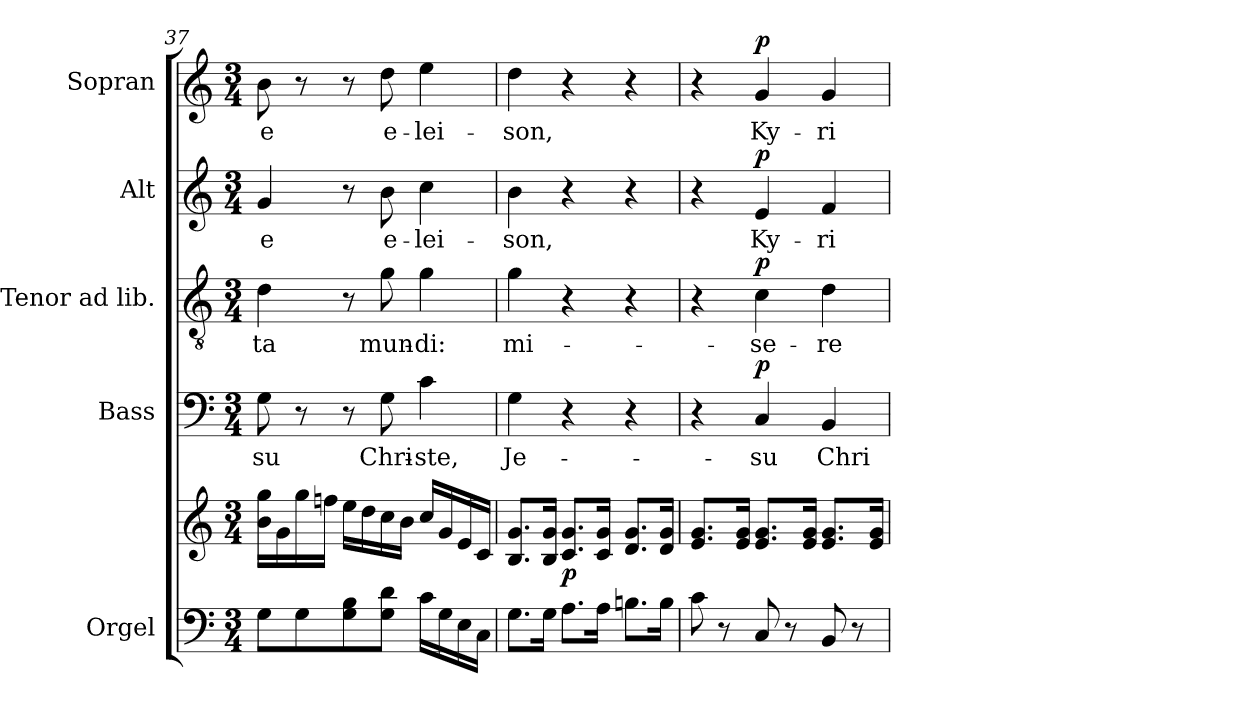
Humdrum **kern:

**kern	**kern	**dynam	**kern	**text	**dynam	**kern	**text	**dynam	**kern	**text	**dynam	**kern	**text	**dynam
*part5	*part5	*part5	*part4	*part4	*part4	*part3	*part3	*part3	*part2	*part2	*part2	*part1	*part1	*part1
*staff6	*staff5	*staff5/6	*staff4	*staff4	*staff4	*staff3	*staff3	*staff3	*staff2	*staff2	*staff2	*staff1	*staff1	*staff1
*I"Orgel	*	*	*I"Bass	*	*	*I"Tenor ad lib.	*	*	*I"Alt	*	*	*I"Sopran	*	*
*I'Org.	*	*	*I'B	*	*	*I'T	*	*	*I'A	*	*	*I'S	*	*
*clefF4	*clefG2	*	*clefF4	*	*	*clefGv2	*	*	*clefG2	*	*	*clefG2	*	*
*k[]	*k[]	*	*k[]	*	*	*k[]	*	*	*k[]	*	*	*k[]	*	*
*C:	*C:	*	*C:	*	*	*C:	*	*	*C:	*	*	*C:	*	*
*M3/4	*M3/4	*	*M3/4	*	*	*M3/4	*	*	*M3/4	*	*	*M3/4	*	*
=37	=37	=37	=37	=37	=37	=37	=37	=37	=37	=37	=37	=37	=37	=37
!	!	!	!	!LO:LY:b	!	!	!LO:LY:b	!	!	!LO:LY:b	!	!	!LO:LY:b	!
8G\L	16b\ 16gg\LL	.	8G\	-su	.	4d\	-ta	.	4g/	-e	.	8b\	-e	.
.	16g\	.	.	.	.	.	.	.	.	.	.	.	.	.
8G\	16gg\	.	8r	.	.	.	.	.	.	.	.	8r	.	.
.	16ffn\JJ	.	.	.	.	.	.	.	.	.	.	.	.	.
8G\ 8B\	16ee\LL	.	8r	.	.	8r	.	.	8r	.	.	8r	.	.
.	16dd\	.	.	.	.	.	.	.	.	.	.	.	.	.
!	!	!	!	!LO:LY:b	!	!	!LO:LY:b	!	!	!LO:LY:b	!	!	!LO:LY:b	!
8G\ 8d\J	16cc\	.	8G\	Chri-	.	8g\	mun-	.	8b\	e-	.	8dd\	e-	.
.	16b\JJ	.	.	.	.	.	.	.	.	.	.	.	.	.
!	!	!	!	!LO:LY:b	!	!	!LO:LY:b	!	!	!LO:LY:b	!	!	!LO:LY:b	!
16c\LL	16cc/LL	.	4c\	-ste,	.	4g\	-di:	.	4cc\	-lei-	.	4ee\	-lei-	.
16G\	16g/	.	.	.	.	.	.	.	.	.	.	.	.	.
16E\	16e/	.	.	.	.	.	.	.	.	.	.	.	.	.
16C\JJ	16c/JJ	.	.	.	.	.	.	.	.	.	.	.	.	.
=38	=38	=38	=38	=38	=38	=38	=38	=38	=38	=38	=38	=38	=38	=38
!	!	!	!	!LO:LY:b	!	!	!LO:LY:b	!	!	!LO:LY:b	!	!	!LO:LY:b	!
8.G\L	8.B/ 8.g/L	.	4G\	Je-	.	4g\	mi-	.	4b\	-son,	.	4dd\	-son,	.
16G\Jk	16B/ 16g/Jk	.	.	.	.	.	.	.	.	.	.	.	.	.
!	!	!LO:DY:b	!	!	!	!	!	!	!	!	!	!	!	!
8.A\L	8.c/ 8.g/L	p	4r	.	.	4r	.	.	4r	.	.	4r	.	.
16A\Jk	16c/ 16g/Jk	.	.	.	.	.	.	.	.	.	.	.	.	.
8.Bn\L	8.d/ 8.g/L	.	4r	.	.	4r	.	.	4r	.	.	4r	.	.
16B\Jk	16d/ 16g/Jk	.	.	.	.	.	.	.	.	.	.	.	.	.
!!LO:PB:g=z
=39	=39	=39	=39	=39	=39	=39	=39	=39	=39	=39	=39	=39	=39	=39
8c\	8.e/ 8.g/L	.	4r	.	.	4r	.	.	4r	.	.	4r	.	.
8r	.	.	.	.	.	.	.	.	.	.	.	.	.	.
.	16e/ 16g/Jk	.	.	.	.	.	.	.	.	.	.	.	.	.
!	!	!	!	!LO:LY:b	!LO:DY:a	!	!LO:LY:b	!LO:DY:a	!	!LO:LY:b	!LO:DY:a	!	!LO:LY:b	!LO:DY:a
8C/	8.e/ 8.g/L	.	4C/	-su	p	4c\	-se-	p	4e/	Ky-	p	4g/	Ky-	p
8r	.	.	.	.	.	.	.	.	.	.	.	.	.	.
.	16e/ 16g/Jk	.	.	.	.	.	.	.	.	.	.	.	.	.
!	!	!	!	!LO:LY:b	!	!	!LO:LY:b	!	!	!LO:LY:b	!	!	!LO:LY:b	!
8BB/	8.e/ 8.g/L	.	4BB/	Chri-	.	4d\	-re-	.	4f/	-ri-	.	4g/	-ri-	.
8r	.	.	.	.	.	.	.	.	.	.	.	.	.	.
.	16e/ 16g/Jk	.	.	.	.	.	.	.	.	.	.	.	.	.
=	=	=	=	=	=	=	=	=	=	=	=	=	=	=
*-	*-	*-	*-	*-	*-	*-	*-	*-	*-	*-	*-	*-	*-	*-
